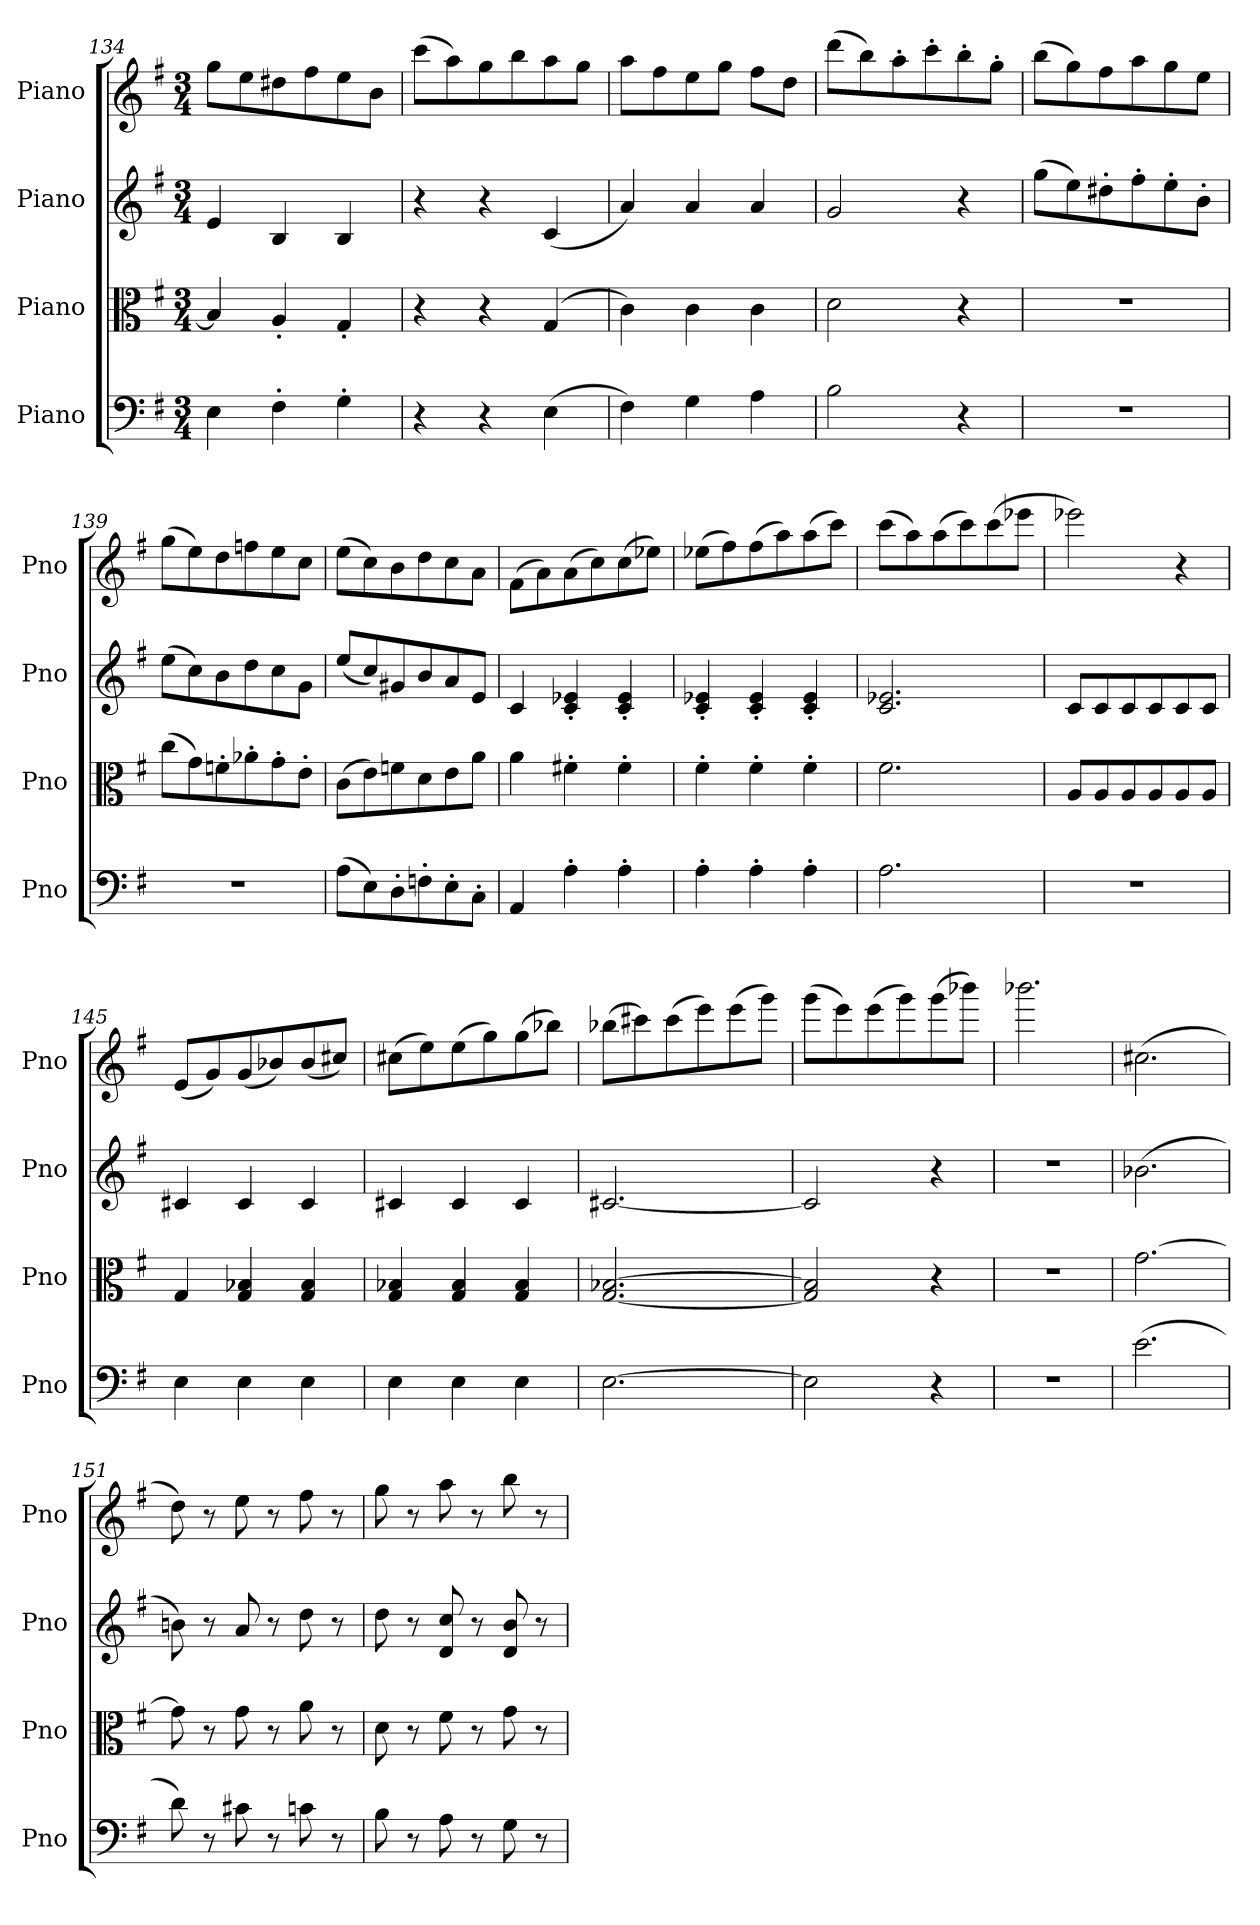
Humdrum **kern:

**kern	**kern	**kern	**kern
*part4	*part3	*part2	*part1
*staff4	*staff3	*staff2	*staff1
*I"Piano	*I"Piano	*I"Piano	*I"Piano
*I'Pno	*I'Pno	*I'Pno	*I'Pno
*clefF4	*clefC3	*clefG2	*clefG2
*k[f#]	*k[f#]	*k[f#]	*k[f#]
*M3/4	*M3/4	*M3/4	*M3/4
=134	=134	=134	=134
4E\	4B/]	4e/	8gg\L
.	.	.	8ee\
4F#'\	4A'/	4B/	8dd#X\
.	.	.	8ff#\
4G'\	4G'/	4B/	8ee\
.	.	.	8b\J
=135	=135	=135	=135
4r	4r	4r	(8ccc\L
.	.	.	8aa\)
4r	4r	4r	8gg\
.	.	.	8bb\
(4E\	(4G/	(4c/	8aa\
.	.	.	8gg\J
=136	=136	=136	=136
4F#\)	4c\)	4a/)	8aa\L
.	.	.	8ff#\
4G\	4c\	4a/	8ee\
.	.	.	8gg\J
4A\	4c\	4a/	8ff#\L
.	.	.	8dd\J
=137	=137	=137	=137
2B\	2d\	2g/	(8ddd\L
.	.	.	8bb\)
.	.	.	8aa'\
.	.	.	8ccc'\
4r	4r	4r	8bb'\
.	.	.	8gg'\J
=138	=138	=138	=138
2.r	2.r	(8gg\L	(8bb\L
.	.	8ee\)	8gg\)
.	.	8dd#X'\	8ff#\
.	.	8ff#'\	8aa\
.	.	8ee'\	8gg\
.	.	8b'\J	8ee\J
!!LO:PB:g=z
=139	=139	=139	=139
2.r	(8cc\L	(8ee\L	(8gg\L
.	8g\)	8cc\)	8ee\)
.	8fn'\	8b\	8dd\
.	8a-X'\	8dd\	8ffn\
.	8g'\	8cc\	8ee\
.	8e'\J	8g\J	8cc\J
=140	=140	=140	=140
(8A\L	(8c\L	(8ee/L	(8ee\L
8E\)	8e\)	8cc/)	8cc\)
8D'\	8fn\	8g#X/	8b\
8Fn'\	8d\	8b/	8dd\
8E'\	8e\	8a/	8cc\
8C'\J	8a\J	8e/J	8a\J
=141	=141	=141	=141
4AA/	4a\	4c/	(8f#\L
.	.	.	8a\)
4A'\	4f#X'\	4c/' 4e-X/'	(8a\
.	.	.	8cc\)
4A'\	4f#'\	4c/' 4e-/'	(8cc\
.	.	.	8ee-X\J)
=142	=142	=142	=142
4A'\	4f#'\	4c/' 4e-X/'	(8ee-X\L
.	.	.	8ff#\)
4A'\	4f#'\	4c/' 4e-/'	(8ff#\
.	.	.	8aa\)
4A'\	4f#'\	4c/' 4e-/'	(8aa\
.	.	.	8ccc\J)
=143	=143	=143	=143
2.A\	2.f#\	2.c/ 2.e-X/	(8ccc\L
.	.	.	8aa\)
.	.	.	(8aa\
.	.	.	8ccc\)
.	.	.	(8ccc\
.	.	.	8eee-X\J
=144	=144	=144	=144
2.r	8A/L	8c/L	2eee-X\)
.	8A/	8c/	.
.	8A/	8c/	.
.	8A/	8c/	.
.	8A/	8c/	4r
.	8A/J	8c/J	.
=145	=145	=145	=145
4E\	4G/	4c#X/	(8e/L
.	.	.	8g/)
4E\	4G/ 4B-X/	4c#/	(8g/
.	.	.	8b-X/)
4E\	4G/ 4B-/	4c#/	(8b-/
.	.	.	8cc#X/J)
=146	=146	=146	=146
4E\	4G/ 4B-X/	4c#X/	(8cc#X\L
.	.	.	8ee\)
4E\	4G/ 4B-/	4c#/	(8ee\
.	.	.	8gg\)
4E\	4G/ 4B-/	4c#/	(8gg\
.	.	.	8bb-X\J)
!!LO:LB:g=z
=147	=147	=147	=147
[2.E\	[2.G/ [2.B-X/	[2.c#X/	(8bb-X\L
.	.	.	8ccc#X\)
.	.	.	(8ccc#\
.	.	.	8eee\)
.	.	.	(8eee\
.	.	.	8ggg\J)
=148	=148	=148	=148
2E\]	2G/] 2B-/]	2c#/]	(8ggg\L
.	.	.	8eee\)
.	.	.	(8eee\
.	.	.	8ggg\)
4r	4r	4r	(8ggg\
.	.	.	8bbb-X\J)
=149	=149	=149	=149
2.r	2.r	2.r	2.bbb-X\
=150	=150	=150	=150
(2.e\	[2.g\	(2.b-X\	(2.cc#X\
=151	=151	=151	=151
8d\)	8g\]	8bn\)	8dd\)
8r	8r	8r	8r
8c#X\	8g\	8a/	8ee\
8r	8r	8r	8r
8cn\	8a\	8dd\	8ff#\
8r	8r	8r	8r
=152	=152	=152	=152
8B\	8d\	8dd\	8gg\
8r	8r	8r	8r
8A\	8f#\	8d/ 8cc/	8aa\
8r	8r	8r	8r
8G\	8g\	8d/ 8b/	8bb\
8r	8r	8r	8r
=	=	=	=
*-	*-	*-	*-
